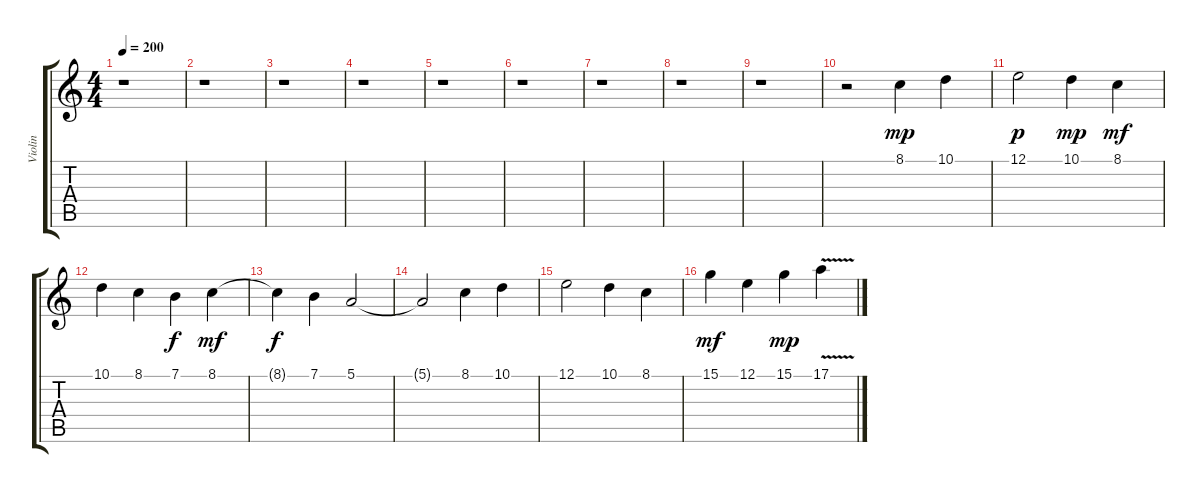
\track ("Violin" "Violin") {instrument violin}
\staff {score tabs}
\tuning (E4 B3 G3 D3 A2 E2) {hide}
\ts (4 4)
\tempo 200
\clef g2
\ks c
r.1{dy mp} |
r.1 |
r.1 |
r.1 |
r.1 |
r.1 |
r.1 |
r.1 |
r.1 |
r.2 8.1.4 10.1.4 |
12.1.2{dy p} 10.1.4{dy mp} 8.1.4{dy mf} |
10.1.4 8.1.4 7.1.4{dy f} 8.1.4{dy mf} |
8.1{t}.4{dy f} 7.1.4 5.1.2 |
5.1{t}.2 8.1.4 10.1.4 |
12.1.2 10.1.4 8.1.4 |
15.1.4{dy mf} 12.1.4 15.1.4{dy mp} 17.1{v}.4
